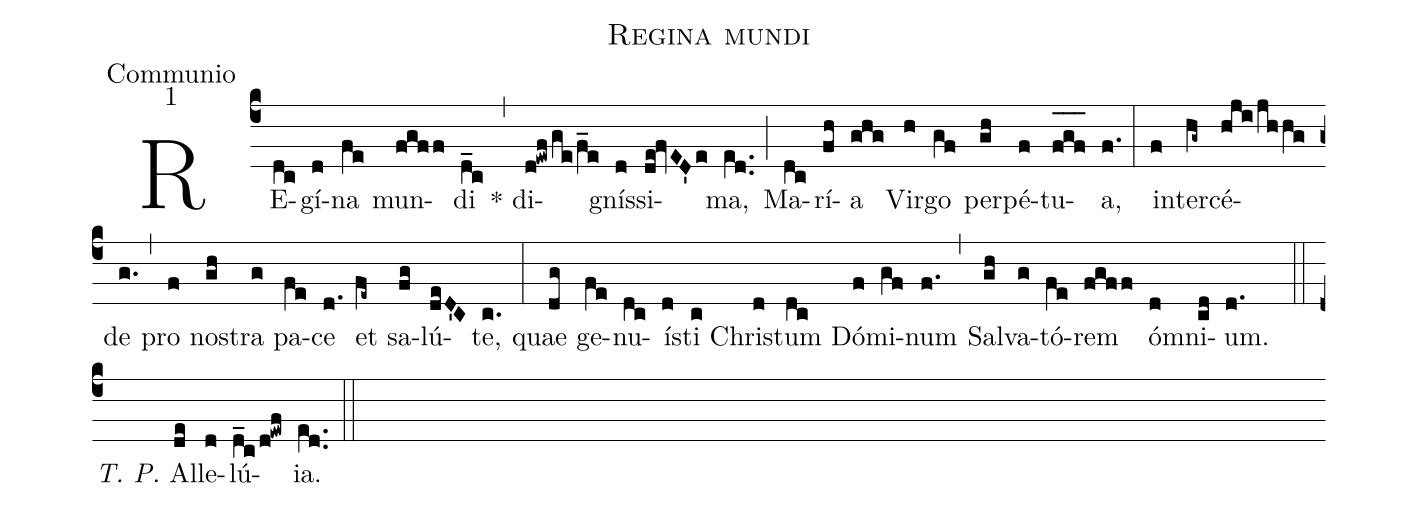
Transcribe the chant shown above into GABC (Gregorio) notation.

name:Regina mundi;
office-part:Communio;
mode:1;
%%
(c4) RE(dc)gí(d)na(fe) mun(fgff)di(d_c) (,) * di(d!ewf/ge/f_e)gnís(d)si(de!fvED'e)ma,(e[ll:1]d..) (;) Ma(dc)rí(fh)a(ghg) Vir(h)go(gf) per(gh)pé(f)tu(f_[oh:h]g_[oh:h]f_[oh:h])a,(f.) (:) in(f)ter(hg~)cé(hji/jhhg)de(g.) (,) pro(f) no(gh)stra(g) pa(fe)ce(d.) et(fe~) sa(fg)lú(deD'C)te,(c.) (:) quae(dg) ge(fe)nu(dc)í(d)sti(c) Chri(d)stum(dc) Dó(f)mi(gf)num(f.) (,) Sal(gh)va(g)tó(fe)rem(fgff) ó(d)mni(cd)um.(d.) (::) <i>T. P.</i> Al(de)le(d)lú(d_c/d!ewf){ia}.(e[ll:1]d..) (::)
